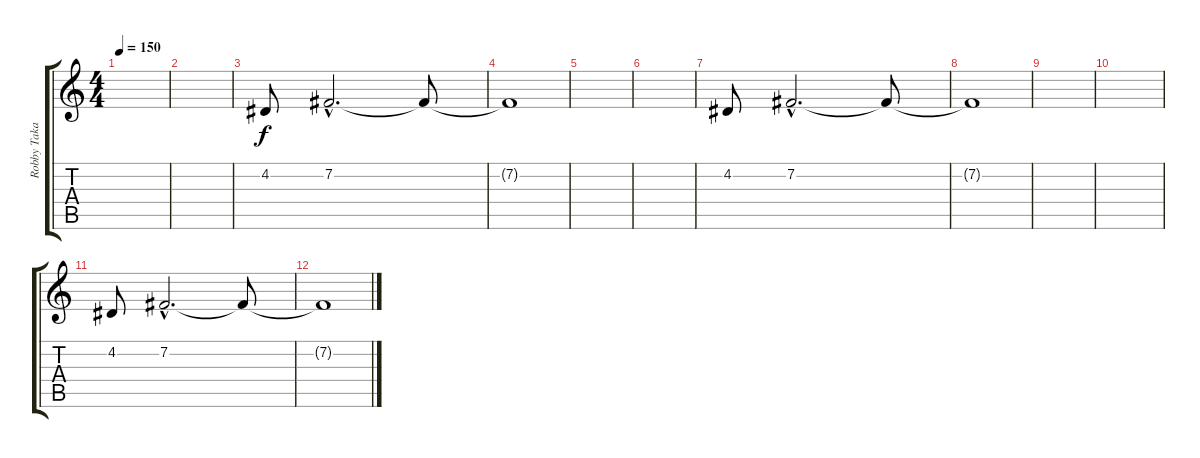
\track ("Robby Takac - Backin' Voice" "Robby Taka") {instrument choiraahs}
\staff {score tabs}
\tuning (E4 B3 G3 D3 A2 E2) {hide}
\ts (4 4)
\tempo 150
\clef g2
\ks c
|
|
4.2.8{instrument choiraahs} 7.2{hac}.2{d} 7.2{t}.8 |
7.2{t}.1 |
|
|
4.2.8 7.2{hac}.2{d} 7.2{t}.8 |
7.2{t}.1 |
|
|
4.2.8 7.2{hac}.2{d} 7.2{t}.8 |
7.2{t}.1
